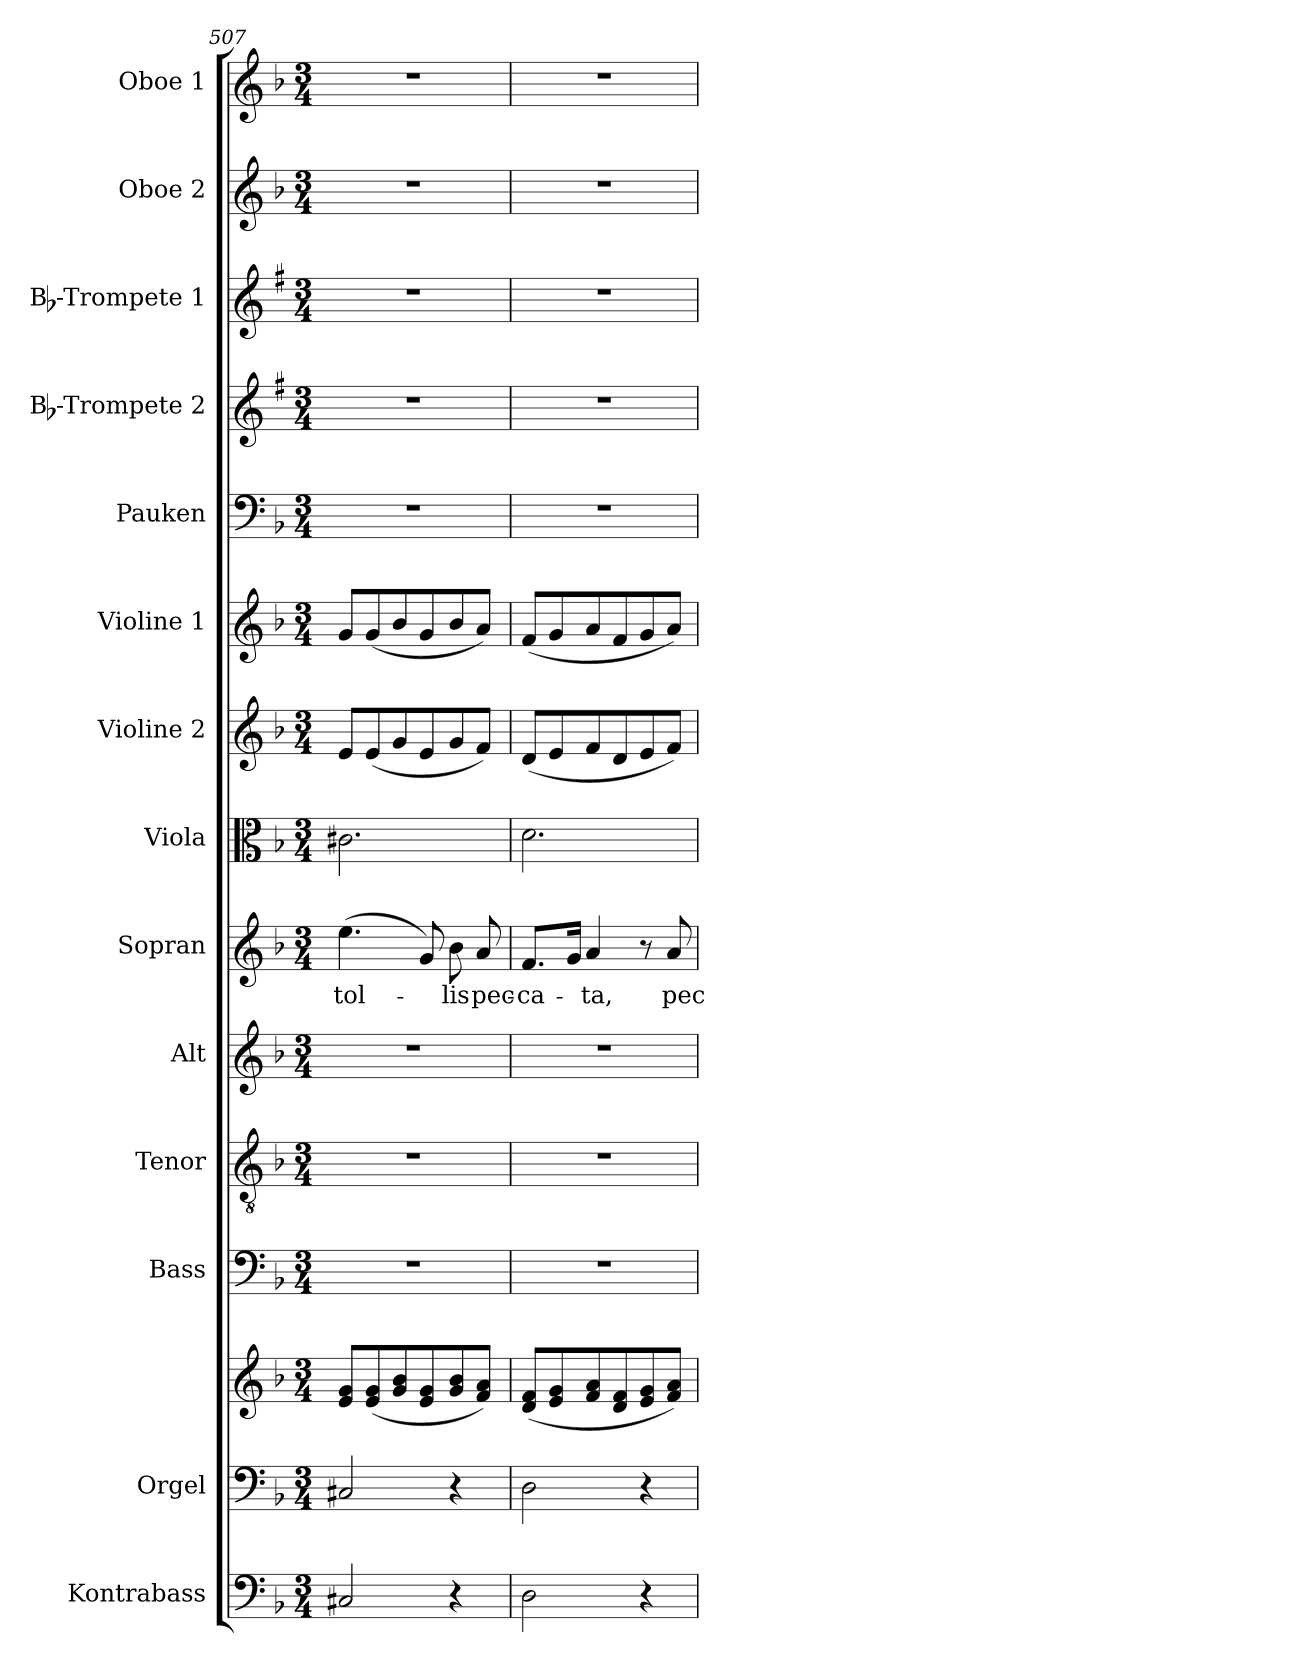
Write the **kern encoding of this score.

**kern	**kern	**kern	**kern	**kern	**kern	**kern	**text	**kern	**kern	**kern	**kern	**kern	**kern	**kern	**kern
*part14	*part13	*part13	*part12	*part11	*part10	*part9	*part9	*part8	*part7	*part6	*part5	*part4	*part3	*part2	*part1
*staff15	*staff14	*staff13	*staff12	*staff11	*staff10	*staff9	*staff9	*staff8	*staff7	*staff6	*staff5	*staff4	*staff3	*staff2	*staff1
*I"Kontrabass	*I"Orgel	*	*I"Bass	*I"Tenor	*I"Alt	*I"Sopran	*	*I"Viola	*I"Violine 2	*I"Violine 1	*I"Pauken	*I"Bb-Trompete 2	*I"Bb-Trompete 1	*I"Oboe 2	*I"Oboe 1
*I'Kb.	*I'Org.	*	*I'B.	*I'T.	*I'A.	*I'S.	*	*I'Vla.	*I'Vl. 2	*I'Vl. 1	*I'Pk.	*I'Bb Trp. 2	*I'Bb Trp. 1	*I'Ob. 2	*I'Ob. 1
*clefF4	*clefF4	*clefG2	*clefF4	*clefGv2	*clefG2	*clefG2	*	*clefC3	*clefG2	*clefG2	*clefF4	*clefG2	*clefG2	*clefG2	*clefG2
*ITrd7c12	*	*	*	*	*	*	*	*	*	*	*	*ITrd1c2	*ITrd1c2	*	*
*k[b-]	*k[b-]	*k[b-]	*k[b-]	*k[b-]	*k[b-]	*k[b-]	*	*k[b-]	*k[b-]	*k[b-]	*k[b-]	*k[b-]	*k[b-]	*k[b-]	*k[b-]
*F:	*F:	*F:	*F:	*F:	*F:	*F:	*	*F:	*F:	*F:	*F:	*F:	*F:	*F:	*F:
*M3/4	*M3/4	*M3/4	*M3/4	*M3/4	*M3/4	*M3/4	*	*M3/4	*M3/4	*M3/4	*M3/4	*M3/4	*M3/4	*M3/4	*M3/4
=507	=507	=507	=507	=507	=507	=507	=507	=507	=507	=507	=507	=507	=507	=507	=507
!	!	!	!	!	!	!	!LO:LY:b	!	!	!	!	!	!	!	!
2CC#X/	2C#X/	8e/ 8g/L	2.r	2.r	2.r	(>4.ee\	tol-	2.c#X\	8e/L	8g/L	2.r	2.r	2.r	2.r	2.r
.	.	(<8e/ 8g/	.	.	.	.	.	.	(<8e/	(<8g/	.	.	.	.	.
.	.	8g/ 8b-/	.	.	.	.	.	.	8g/	8b-/	.	.	.	.	.
.	.	8e/ 8g/	.	.	.	8g/)	.	.	8e/	8g/	.	.	.	.	.
!	!	!	!	!	!	!	!LO:LY:b	!	!	!	!	!	!	!	!
4r	4r	8g/ 8b-/	.	.	.	8b-\	-lis	.	8g/	8b-/	.	.	.	.	.
!	!	!	!	!	!	!	!LO:LY:b	!	!	!	!	!	!	!	!
.	.	8f/ 8a/J)	.	.	.	8a/	pec-	.	8f/J)	8a/J)	.	.	.	.	.
=508	=508	=508	=508	=508	=508	=508	=508	=508	=508	=508	=508	=508	=508	=508	=508
!	!	!	!	!	!	!	!LO:LY:b	!	!	!	!	!	!	!	!
2DD\	2D\	(<8d/ 8f/L	2.r	2.r	2.r	8.f/L	-ca-	2.d\	(<8d/L	(<8f/L	2.r	2.r	2.r	2.r	2.r
.	.	8e/ 8g/	.	.	.	.	.	.	8e/	8g/	.	.	.	.	.
.	.	.	.	.	.	16g/Jk	.	.	.	.	.	.	.	.	.
!	!	!	!	!	!	!	!LO:LY:b	!	!	!	!	!	!	!	!
.	.	8f/ 8a/	.	.	.	4a/	-ta,	.	8f/	8a/	.	.	.	.	.
.	.	8d/ 8f/	.	.	.	.	.	.	8d/	8f/	.	.	.	.	.
4r	4r	8e/ 8g/	.	.	.	8r	.	.	8e/	8g/	.	.	.	.	.
!	!	!	!	!	!	!	!LO:LY:b	!	!	!	!	!	!	!	!
.	.	8f/ 8a/J)	.	.	.	8a/	pec-	.	8f/J)	8a/J)	.	.	.	.	.
=	=	=	=	=	=	=	=	=	=	=	=	=	=	=	=
*-	*-	*-	*-	*-	*-	*-	*-	*-	*-	*-	*-	*-	*-	*-	*-
